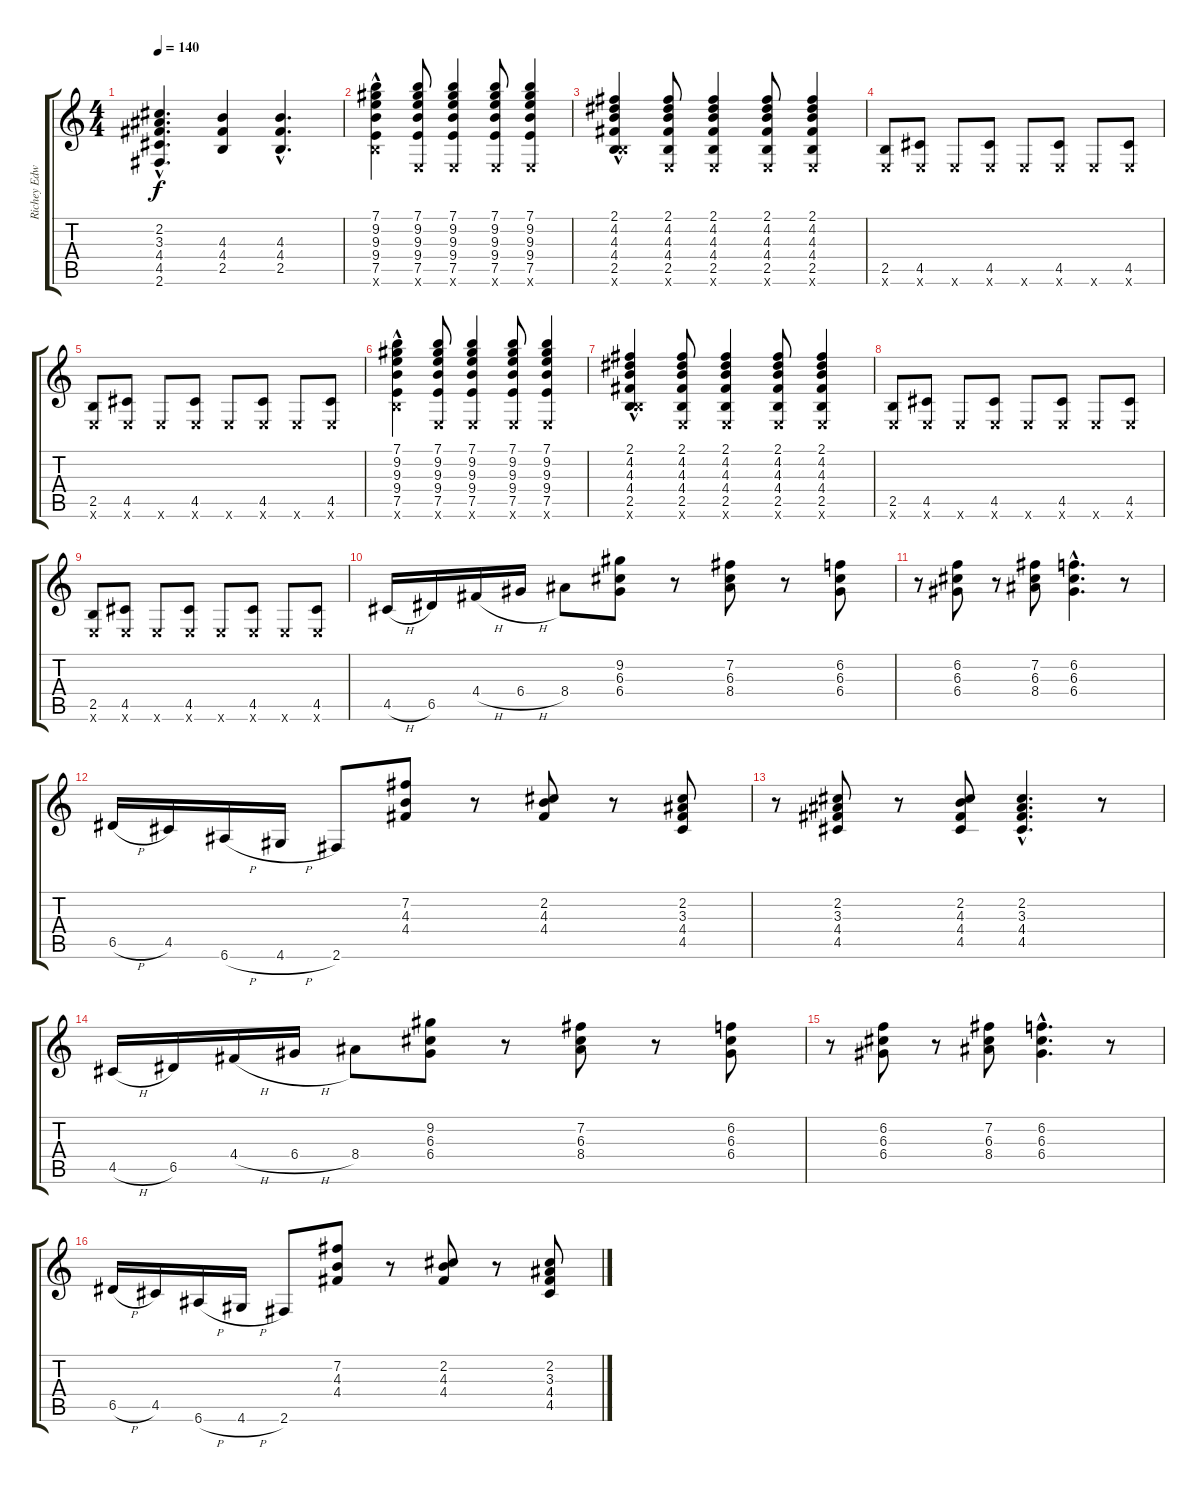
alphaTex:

\track ("Richey Edwards (sort of)" "Richey Edw") {instrument overdrivenguitar}
\staff {score tabs}
\tuning (E4 B3 G3 D3 A2 E2) {hide}
\ts (4 4)
\tempo 140
\clef g2
\ks c
(2.2{hac} 3.3{hac} 4.4{hac} 4.5{hac} 2.6{hac}).4{d dy f} (4.3 4.4 2.5).4 (4.3{hac} 4.4{hac} 2.5{hac}).4{d} |
(7.1 9.2{hac} 9.3 9.4 7.5 7.6{x}).4 (7.1 9.2 9.3 9.4 7.5 0.6{x}).8 (7.1 9.2 9.3 9.4 7.5 0.6{x}).4 (7.1 9.2 9.3 9.4 7.5 0.6{x}).8 (7.1 9.2 9.3 9.4 7.5 0.6{x}).4 |
(2.1 4.2{hac} 4.3 4.4 2.5 7.6{x}).4 (2.1 4.2 4.3 4.4 2.5 0.6{x}).8 (2.1 4.2 4.3 4.4 2.5 0.6{x}).4 (2.1 4.2 4.3 4.4 2.5 0.6{x}).8 (2.1 4.2 4.3 4.4 2.5 0.6{x}).4 |
(2.5 0.6{x}).8 (4.5 0.6{x}).8 0.6{x}.8 (4.5 0.6{x}).8 0.6{x}.8 (4.5 0.6{x}).8 0.6{x}.8 (4.5 0.6{x}).8 |
(2.5 0.6{x}).8 (4.5 0.6{x}).8 0.6{x}.8 (4.5 0.6{x}).8 0.6{x}.8 (4.5 0.6{x}).8 0.6{x}.8 (4.5 0.6{x}).8 |
(7.1 9.2{hac} 9.3 9.4 7.5 7.6{x}).4 (7.1 9.2 9.3 9.4 7.5 0.6{x}).8 (7.1 9.2 9.3 9.4 7.5 0.6{x}).4 (7.1 9.2 9.3 9.4 7.5 0.6{x}).8 (7.1 9.2 9.3 9.4 7.5 0.6{x}).4 |
(2.1 4.2{hac} 4.3 4.4 2.5 7.6{x}).4 (2.1 4.2 4.3 4.4 2.5 0.6{x}).8 (2.1 4.2 4.3 4.4 2.5 0.6{x}).4 (2.1 4.2 4.3 4.4 2.5 0.6{x}).8 (2.1 4.2 4.3 4.4 2.5 0.6{x}).4 |
(2.5 0.6{x}).8 (4.5 0.6{x}).8 0.6{x}.8 (4.5 0.6{x}).8 0.6{x}.8 (4.5 0.6{x}).8 0.6{x}.8 (4.5 0.6{x}).8 |
(2.5 0.6{x}).8 (4.5 0.6{x}).8 0.6{x}.8 (4.5 0.6{x}).8 0.6{x}.8 (4.5 0.6{x}).8 0.6{x}.8 (4.5 0.6{x}).8 |
4.5{h}.16 6.5.16 4.4{h}.16 6.4{h}.16 8.4.8 (9.2 6.3 6.4).8 r.8 (7.2 6.3 8.4).8 r.8 (6.2 6.3 6.4).8 |
r.8 (6.2 6.3 6.4).8 r.8 (7.2 6.3 8.4).8 (6.2{hac} 6.3{hac} 6.4{hac}).4{d} r.8 |
6.5{h}.16 4.5.16 6.6{h}.16 4.6{h}.16 2.6.8 (7.2 4.3 4.4).8 r.8 (2.2 4.3 4.4).8 r.8 (2.2 3.3 4.4 4.5).8 |
r.8 (2.2 3.3 4.4 4.5).8 r.8 (2.2 4.3 4.4 4.5).8 (2.2{hac} 3.3{hac} 4.4{hac} 4.5{hac}).4{d} r.8 |
4.5{h}.16 6.5.16 4.4{h}.16 6.4{h}.16 8.4.8 (9.2 6.3 6.4).8 r.8 (7.2 6.3 8.4).8 r.8 (6.2 6.3 6.4).8 |
r.8 (6.2 6.3 6.4).8 r.8 (7.2 6.3 8.4).8 (6.2{hac} 6.3{hac} 6.4{hac}).4{d} r.8 |
6.5{h}.16 4.5.16 6.6{h}.16 4.6{h}.16 2.6.8 (7.2 4.3 4.4).8 r.8 (2.2 4.3 4.4).8 r.8 (2.2 3.3 4.4 4.5).8
